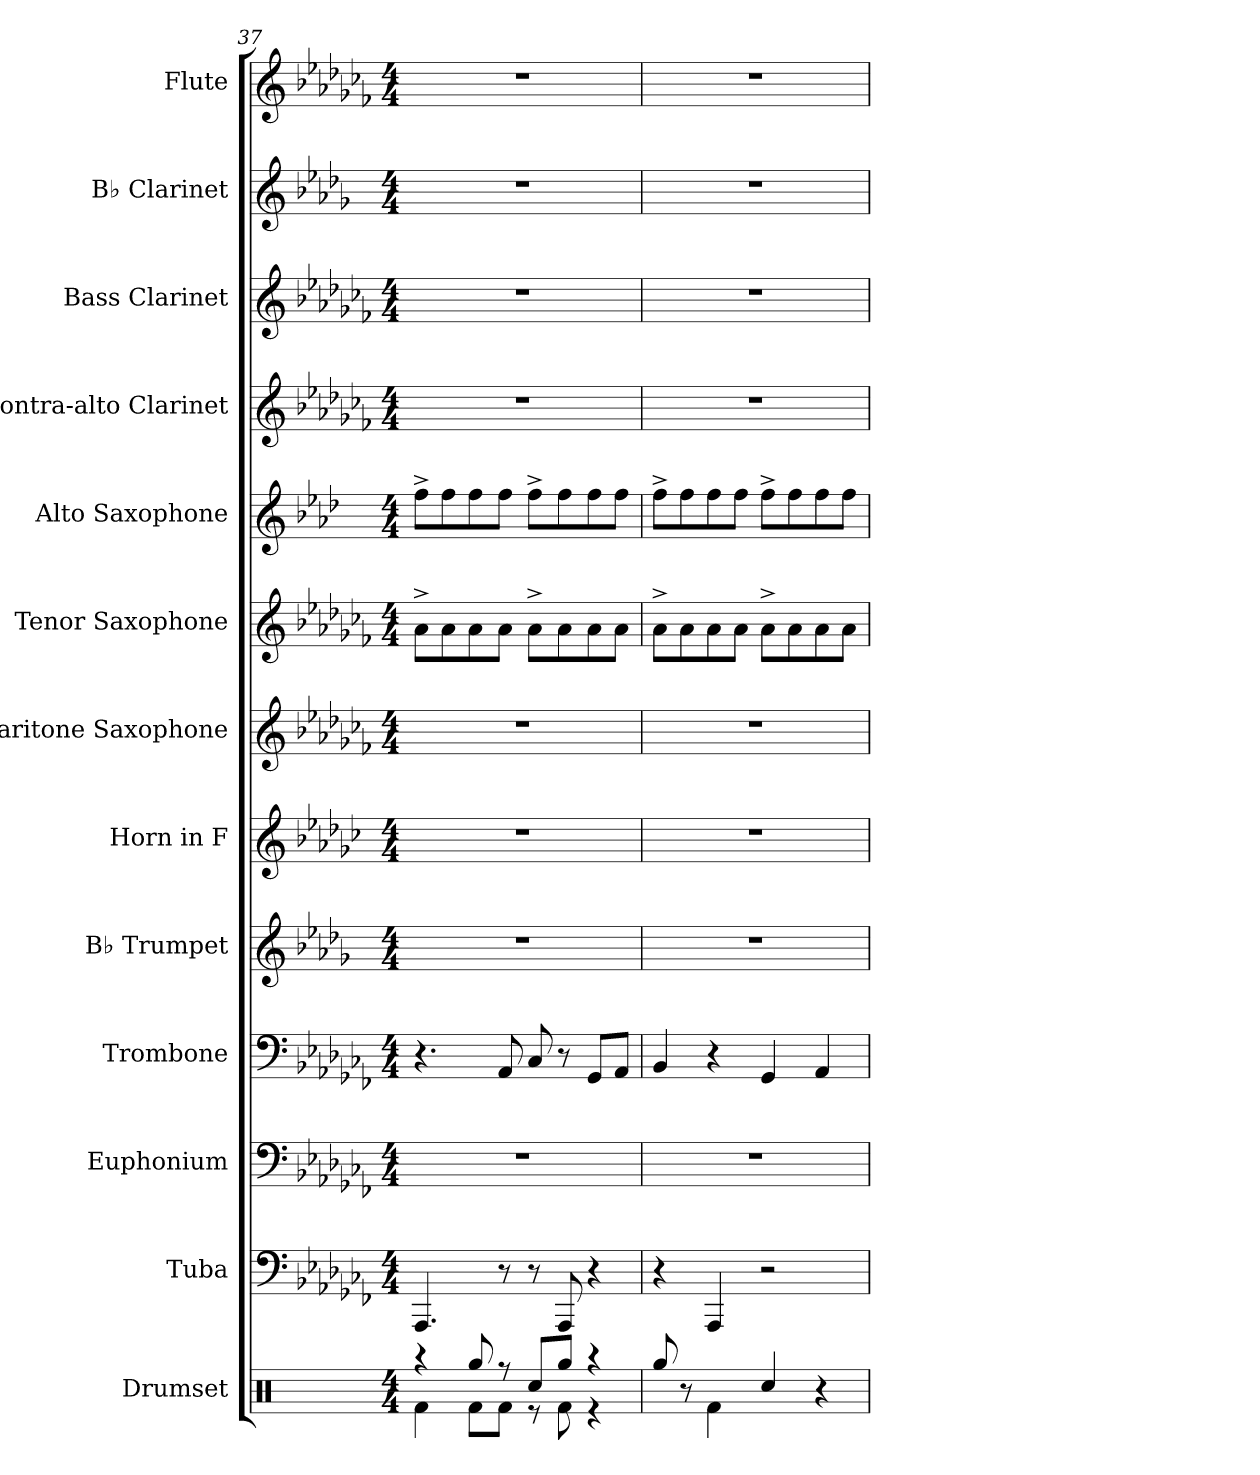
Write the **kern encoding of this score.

**kern	**kern	**kern	**kern	**kern	**kern	**kern	**kern	**kern	**kern	**kern	**kern	**kern
*part13	*part12	*part11	*part10	*part9	*part8	*part7	*part6	*part5	*part4	*part3	*part2	*part1
*staff13	*staff12	*staff11	*staff10	*staff9	*staff8	*staff7	*staff6	*staff5	*staff4	*staff3	*staff2	*staff1
*I"Drumset	*I"Tuba	*I"Euphonium	*I"Trombone	*I"B♭ Trumpet	*I"Horn in F	*I"Baritone Saxophone	*I"Tenor Saxophone	*I"Alto Saxophone	*I"Contra-alto Clarinet	*I"Bass Clarinet	*I"B♭ Clarinet	*I"Flute
*I'Drs.	*I'Tba.	*I'Euph.	*I'Tbn.	*I'B♭ Tpt.	*	*I'Bar. Sax.	*I'T. Sax.	*I'A. Sax.	*I'C-a. Cl.	*I'B. Cl.	*I'B♭ Cl.	*I'Fl.
*clefX	*clefF4	*clefF4	*clefF4	*clefG2	*clefG2	*clefG2	*clefG2	*clefG2	*clefG2	*clefG2	*clefG2	*clefG2
*	*	*	*	*ITrd1c2	*ITrd4c7	*ITrd12c21	*ITrd8c14	*ITrd5c9	*ITrd12c21	*ITrd8c14	*ITrd1c2	*
*k[]	*k[b-e-a-d-g-c-f-]	*k[b-e-a-d-g-c-f-]	*k[b-e-a-d-g-c-f-]	*k[b-e-a-d-g-c-f-]	*k[b-e-a-d-g-c-f-]	*k[b-e-a-d-g-c-f-]	*k[b-e-a-d-g-c-f-]	*k[b-e-a-d-g-c-f-]	*k[b-e-a-d-g-c-f-]	*k[b-e-a-d-g-c-f-]	*k[b-e-a-d-g-c-f-]	*k[b-e-a-d-g-c-f-]
*M4/4	*M4/4	*M4/4	*M4/4	*M4/4	*M4/4	*M4/4	*M4/4	*M4/4	*M4/4	*M4/4	*M4/4	*M4/4
=37	=37	=37	=37	=37	=37	=37	=37	=37	=37	=37	=37	=37
*^	*	*	*	*	*	*	*	*	*	*	*	*
4r	4Rf\	4.AAA-/	1r	4.r	1r	1r	1r	8A-^\L	8a-^\L	1r	1r	1r	1r
.	.	.	.	.	.	.	.	8A-\	8a-\	.	.	.	.
8Rgg/	8Rf\L	.	.	.	.	.	.	8A-\	8a-\	.	.	.	.
8r	8Rf\J	8r	.	8AA-/	.	.	.	8A-\J	8a-\J	.	.	.	.
8Rcc/L	8r	8r	.	8C-/	.	.	.	8A-^\L	8a-^\L	.	.	.	.
8Rgg/J	8Rf\	8AAA-/	.	8r	.	.	.	8A-\	8a-\	.	.	.	.
4r	4r	4r	.	8GG-/L	.	.	.	8A-\	8a-\	.	.	.	.
.	.	.	.	8AA-/J	.	.	.	8A-\J	8a-\J	.	.	.	.
*v	*v	*	*	*	*	*	*	*	*	*	*	*	*
=38	=38	=38	=38	=38	=38	=38	=38	=38	=38	=38	=38	=38
8Rgg/	4r	1r	4BB-/	1r	1r	1r	8A-^\L	8a-^\L	1r	1r	1r	1r
8r	.	.	.	.	.	.	8A-\	8a-\	.	.	.	.
4Rf\	4AAA-/	.	4r	.	.	.	8A-\	8a-\	.	.	.	.
.	.	.	.	.	.	.	8A-\J	8a-\J	.	.	.	.
4Rcc/	2r	.	4GG-/	.	.	.	8A-^\L	8a-^\L	.	.	.	.
.	.	.	.	.	.	.	8A-\	8a-\	.	.	.	.
4r	.	.	4AA-/	.	.	.	8A-\	8a-\	.	.	.	.
.	.	.	.	.	.	.	8A-\J	8a-\J	.	.	.	.
=	=	=	=	=	=	=	=	=	=	=	=	=
*-	*-	*-	*-	*-	*-	*-	*-	*-	*-	*-	*-	*-
